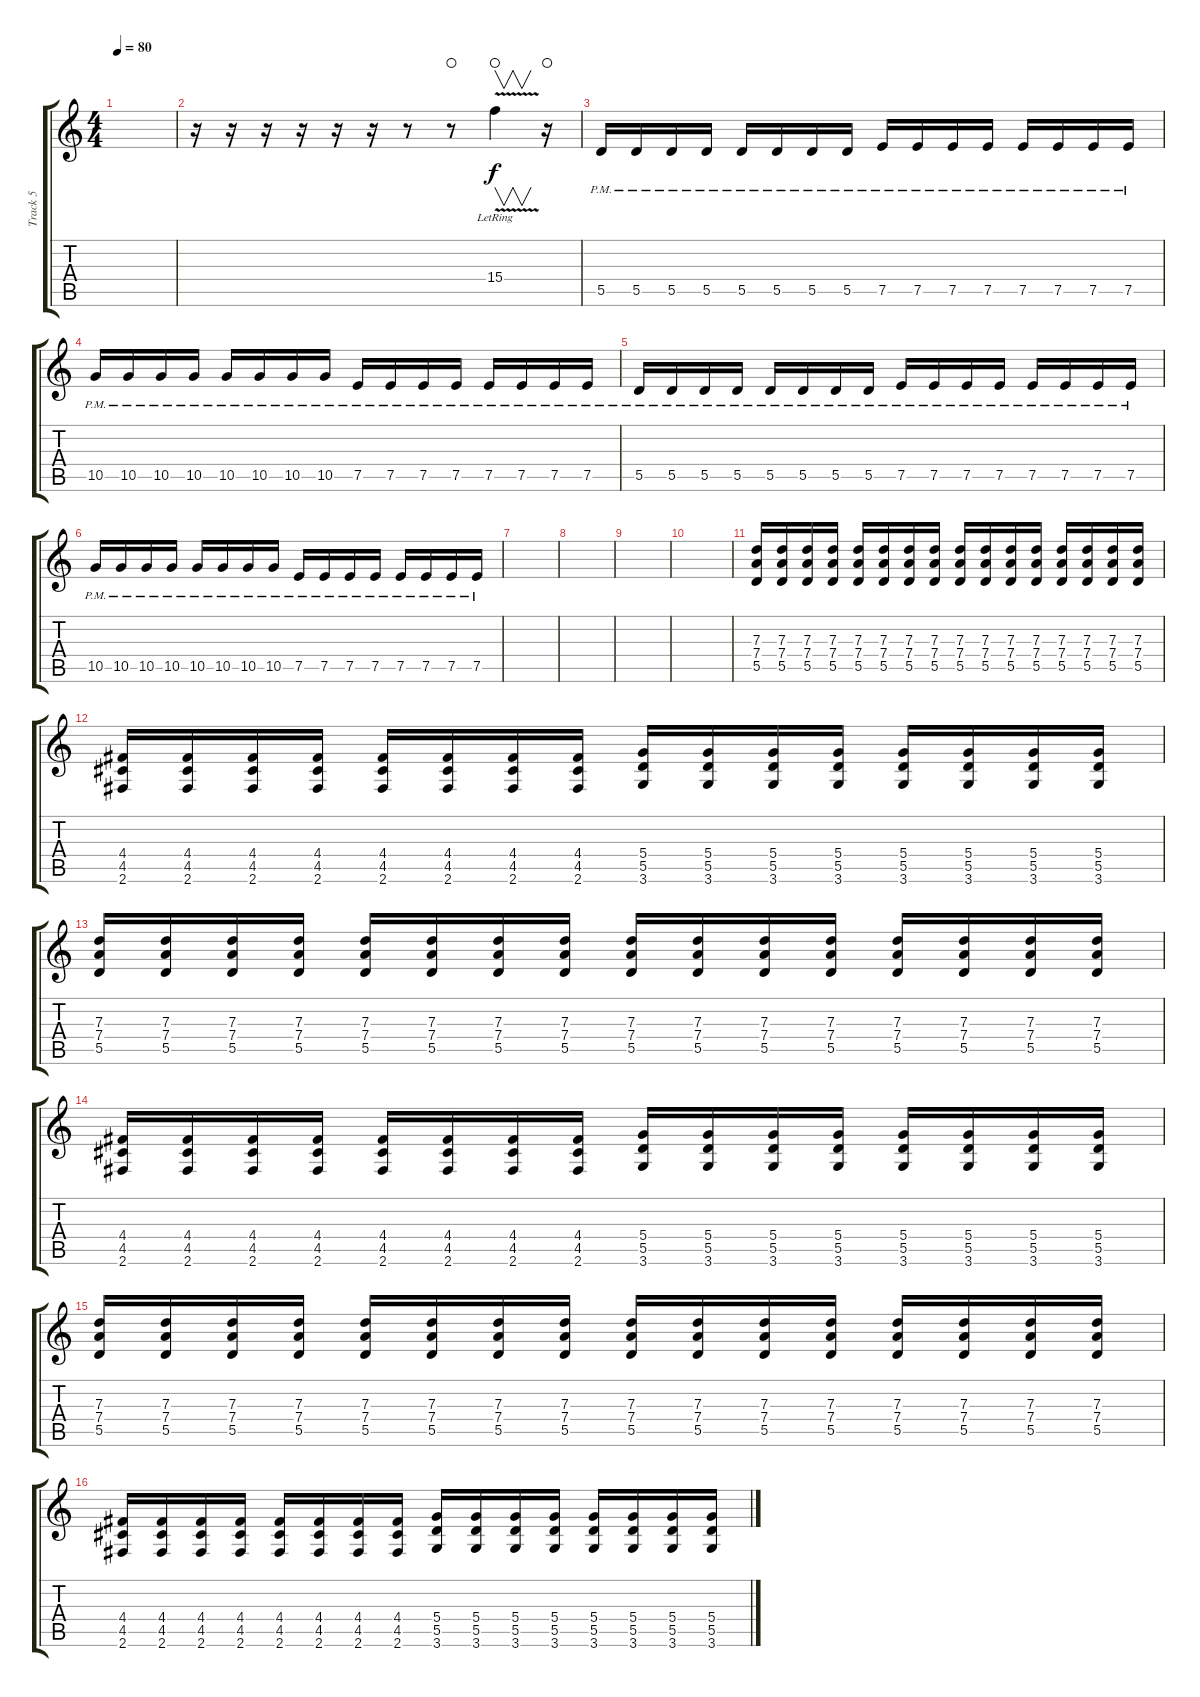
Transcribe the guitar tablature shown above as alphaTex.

\track ("Track 5" "Track 5") {instrument overdrivenguitar}
\staff {score tabs}
\tuning (E4 B3 G3 D3 A2 E2) {hide}
\ts (4 4)
\tempo 80
\clef g2
\ks c
|
r.16 r.16 r.16 r.16 r.16 r.16 r.8 r.8{waho} 15.4{v lr}.4{v waho} r.16{waho} |
5.5{pm}.16 5.5{pm}.16 5.5{pm}.16 5.5{pm}.16 5.5{pm}.16 5.5{pm}.16 5.5{pm}.16 5.5{pm}.16 7.5{pm}.16 7.5{pm}.16 7.5{pm}.16 7.5{pm}.16 7.5{pm}.16 7.5{pm}.16 7.5{pm}.16 7.5{pm}.16 |
10.5{pm}.16 10.5{pm}.16 10.5{pm}.16 10.5{pm}.16 10.5{pm}.16 10.5{pm}.16 10.5{pm}.16 10.5{pm}.16 7.5{pm}.16 7.5{pm}.16 7.5{pm}.16 7.5{pm}.16 7.5{pm}.16 7.5{pm}.16 7.5{pm}.16 7.5{pm}.16 |
5.5{pm}.16 5.5{pm}.16 5.5{pm}.16 5.5{pm}.16 5.5{pm}.16 5.5{pm}.16 5.5{pm}.16 5.5{pm}.16 7.5{pm}.16 7.5{pm}.16 7.5{pm}.16 7.5{pm}.16 7.5{pm}.16 7.5{pm}.16 7.5{pm}.16 7.5{pm}.16 |
10.5{pm}.16 10.5{pm}.16 10.5{pm}.16 10.5{pm}.16 10.5{pm}.16 10.5{pm}.16 10.5{pm}.16 10.5{pm}.16 7.5{pm}.16 7.5{pm}.16 7.5{pm}.16 7.5{pm}.16 7.5{pm}.16 7.5{pm}.16 7.5{pm}.16 7.5{pm}.16 |
|
|
|
|
(7.3 7.4 5.5).16 (7.3 7.4 5.5).16 (7.3 7.4 5.5).16 (7.3 7.4 5.5).16 (7.3 7.4 5.5).16 (7.3 7.4 5.5).16 (7.3 7.4 5.5).16 (7.3 7.4 5.5).16 (7.3 7.4 5.5).16 (7.3 7.4 5.5).16 (7.3 7.4 5.5).16 (7.3 7.4 5.5).16 (7.3 7.4 5.5).16 (7.3 7.4 5.5).16 (7.3 7.4 5.5).16 (7.3 7.4 5.5).16 |
(4.4 4.5 2.6).16 (4.4 4.5 2.6).16 (4.4 4.5 2.6).16 (4.4 4.5 2.6).16 (4.4 4.5 2.6).16 (4.4 4.5 2.6).16 (4.4 4.5 2.6).16 (4.4 4.5 2.6).16 (5.4 5.5 3.6).16 (5.4 5.5 3.6).16 (5.4 5.5 3.6).16 (5.4 5.5 3.6).16 (5.4 5.5 3.6).16 (5.4 5.5 3.6).16 (5.4 5.5 3.6).16 (5.4 5.5 3.6).16 |
(7.3 7.4 5.5).16 (7.3 7.4 5.5).16 (7.3 7.4 5.5).16 (7.3 7.4 5.5).16 (7.3 7.4 5.5).16 (7.3 7.4 5.5).16 (7.3 7.4 5.5).16 (7.3 7.4 5.5).16 (7.3 7.4 5.5).16 (7.3 7.4 5.5).16 (7.3 7.4 5.5).16 (7.3 7.4 5.5).16 (7.3 7.4 5.5).16 (7.3 7.4 5.5).16 (7.3 7.4 5.5).16 (7.3 7.4 5.5).16 |
(4.4 4.5 2.6).16 (4.4 4.5 2.6).16 (4.4 4.5 2.6).16 (4.4 4.5 2.6).16 (4.4 4.5 2.6).16 (4.4 4.5 2.6).16 (4.4 4.5 2.6).16 (4.4 4.5 2.6).16 (5.4 5.5 3.6).16 (5.4 5.5 3.6).16 (5.4 5.5 3.6).16 (5.4 5.5 3.6).16 (5.4 5.5 3.6).16 (5.4 5.5 3.6).16 (5.4 5.5 3.6).16 (5.4 5.5 3.6).16 |
(7.3 7.4 5.5).16 (7.3 7.4 5.5).16 (7.3 7.4 5.5).16 (7.3 7.4 5.5).16 (7.3 7.4 5.5).16 (7.3 7.4 5.5).16 (7.3 7.4 5.5).16 (7.3 7.4 5.5).16 (7.3 7.4 5.5).16 (7.3 7.4 5.5).16 (7.3 7.4 5.5).16 (7.3 7.4 5.5).16 (7.3 7.4 5.5).16 (7.3 7.4 5.5).16 (7.3 7.4 5.5).16 (7.3 7.4 5.5).16 |
(4.4 4.5 2.6).16 (4.4 4.5 2.6).16 (4.4 4.5 2.6).16 (4.4 4.5 2.6).16 (4.4 4.5 2.6).16 (4.4 4.5 2.6).16 (4.4 4.5 2.6).16 (4.4 4.5 2.6).16 (5.4 5.5 3.6).16 (5.4 5.5 3.6).16 (5.4 5.5 3.6).16 (5.4 5.5 3.6).16 (5.4 5.5 3.6).16 (5.4 5.5 3.6).16 (5.4 5.5 3.6).16 (5.4 5.5 3.6).16
